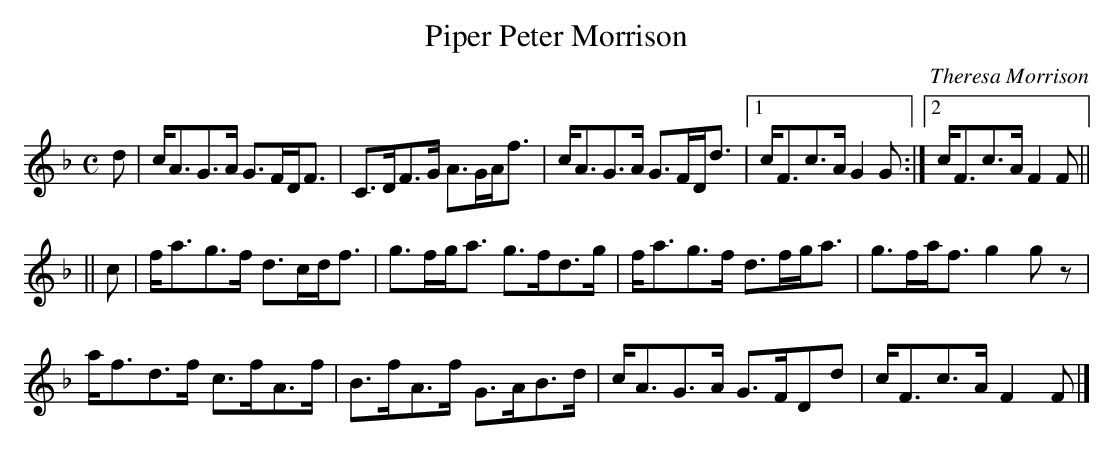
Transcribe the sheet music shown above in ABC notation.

X:1
T:Piper Peter Morrison
C:Theresa Morrison
Q:288
L:1/8
M:C
K:F
d|c<AG>A G>FD<F|C>DF>G A>GA<f|c<AG>A G>FD<d|[1c<Fc>A G2 G:|[2c<Fc>A F2 F||
||c|f<ag>f d>cd<f|g>fg<a g>fd>g|f<ag>f d>fg<a|g>fa<f g2 g z|
a<fd>f c>fA>f|B>fA>f G>AB>d|c<AG>A G>FDd|c<Fc>A F2 F|]
